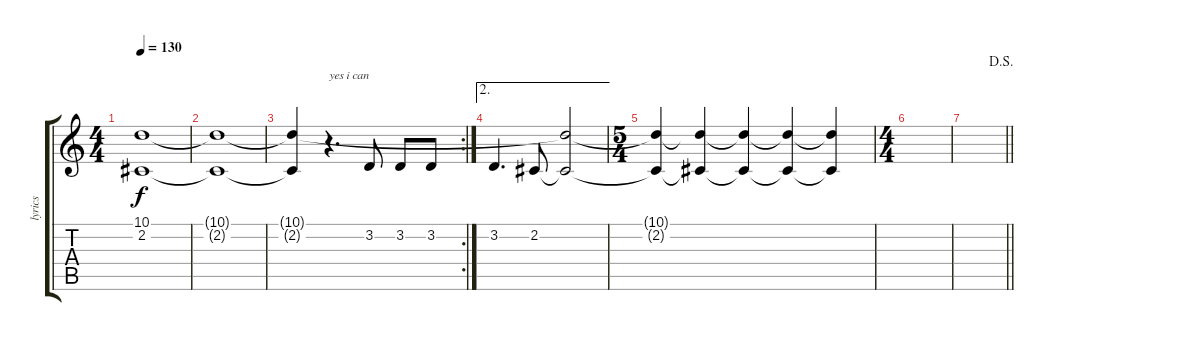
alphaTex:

\track ("lyrics" "lyrics") {instrument baritonesax}
\staff {score tabs}
\tuning (E4 B3 G3 D3 A2 E2) {hide}
\ts (4 4)
\tempo 130
\clef g2
\ks c
(10.1{t} 2.2{t}).1{dy f} |
(10.1{t} 2.2{t}).1 |
\rc 2
(10.1{t} 2.2{t}).4 r.4{d txt "yes i can"} 3.2.8 3.2.8 3.2.8 |
\ae 2
3.2.4{d} 2.2.8{volume 4} (10.1{t} 2.2{t}).2 |
\ts (5 4)
(10.1{t} 2.2{t}).4 (10.1{t} 2.2{t}).4 (10.1{t} 2.2{t}).4 (10.1{t} 2.2{t}).4 (10.1{t} 2.2{t}).4 |
\ts (4 4)
|
\jump dalsegno
\barLineRight lightlight
